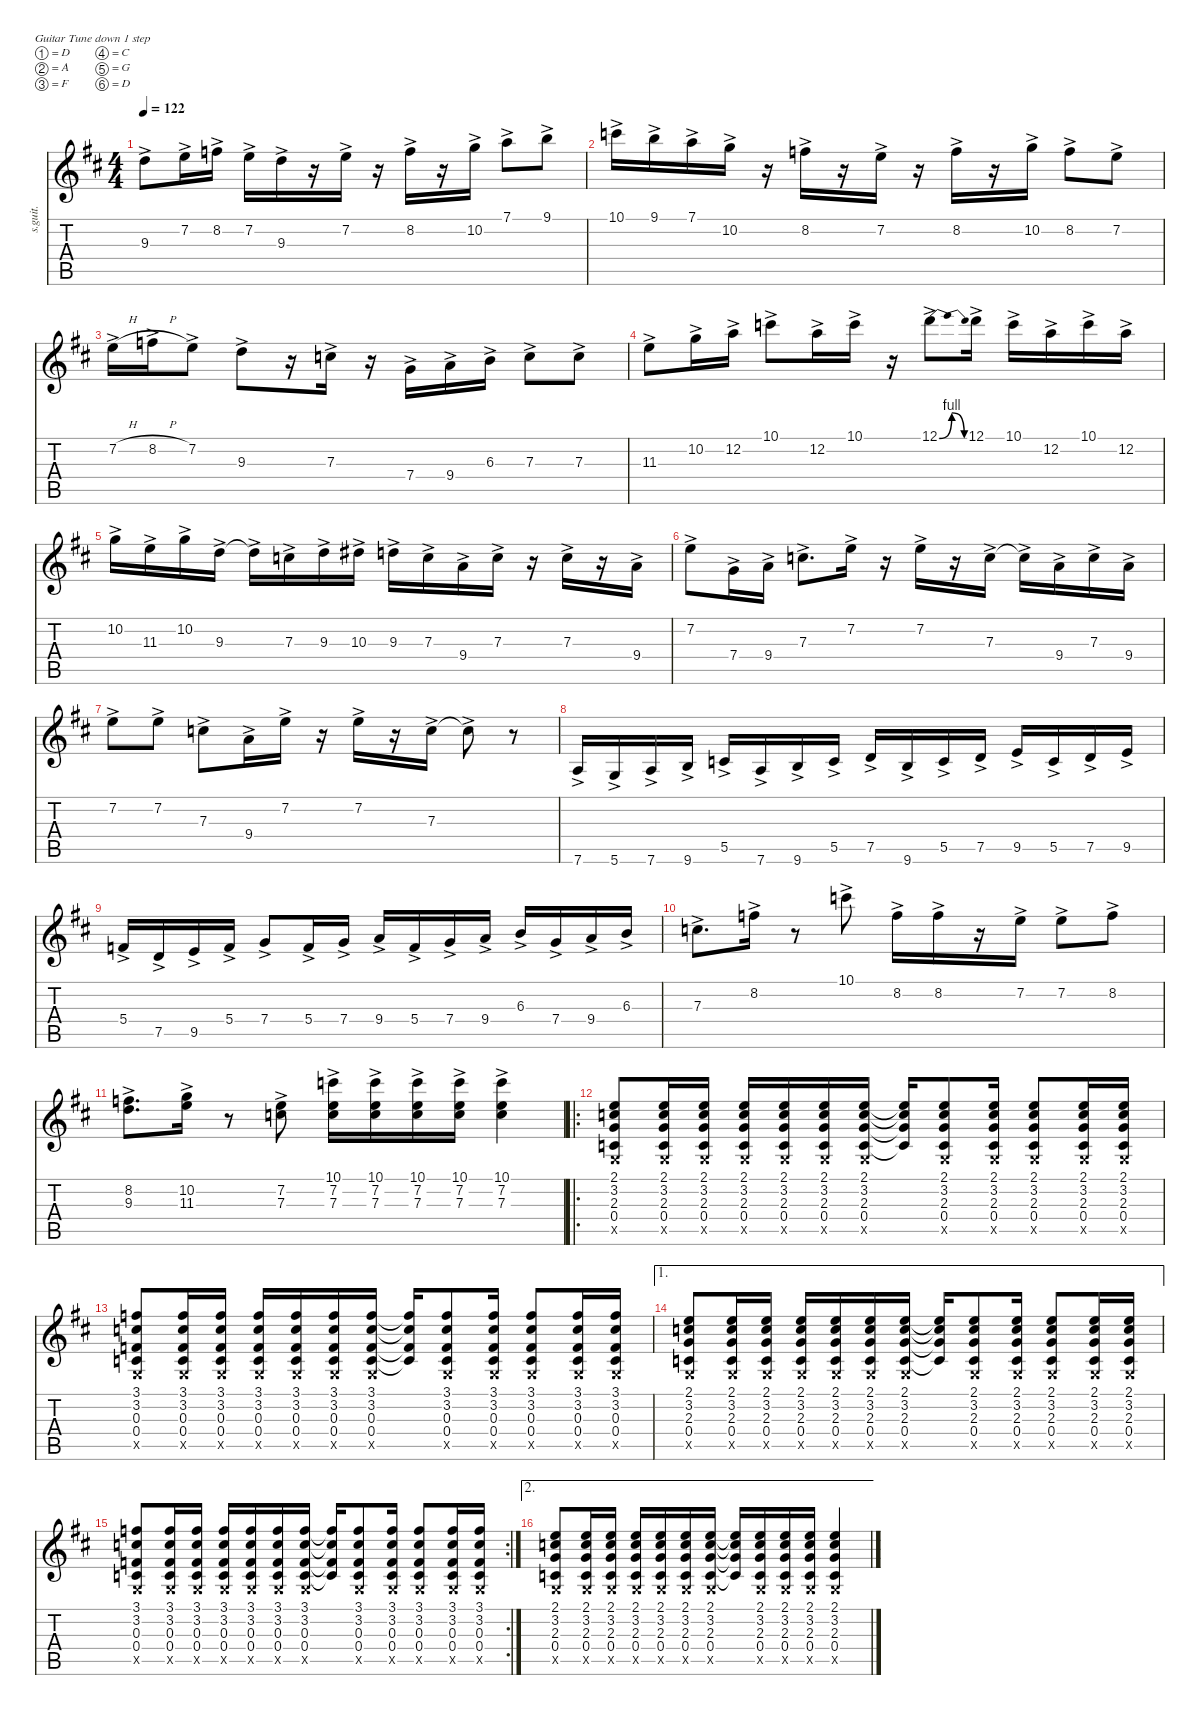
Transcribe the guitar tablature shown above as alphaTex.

\defaultSystemsLayout 4
\hideDynamics
\bracketExtendMode nobrackets
\otherSystemsTrackNameOrientation horizontal
\track ("Guitar1" "s.guit.") {instrument acousticguitarsteel}
\staff {score tabs}
\tuning (D4 A3 F3 C3 G2 D2)
\ts (4 4)
\tempo 122
\clef g2
\ks d
9.3{ac acc forcenatural}.8{dy f beam Down} 7.2{ac acc forcenatural}.16{beam Down} 8.2{ac acc forcenatural}.16{beam Down} 7.2{ac acc forcenatural}.16{beam Down} 9.3{ac acc forcenatural}.16{beam Down} r.16{beam Down} 7.2{ac acc forcenatural}.16{beam Down} r.16{beam Down} 8.2{ac acc forcenatural}.16{beam Down} r.16{beam Down} 10.2{ac acc forcenatural}.16{beam Down} 7.1{ac acc forcenatural}.8{beam Down} 9.1{ac acc forcenatural}.8{beam Down} |
10.1{ac acc forcenatural}.16{beam Down} 9.1{ac acc forcenatural}.16{beam Down} 7.1{ac acc forcenatural}.16{beam Down} 10.2{ac acc forcenatural}.16{beam Down} r.16{beam Down} 8.2{ac acc forcenatural}.16{beam Down} r.16{beam Down} 7.2{ac acc forcenatural}.16{beam Down} r.16{beam Down} 8.2{ac acc forcenatural}.16{beam Down} r.16{beam Down} 10.2{ac acc forcenatural}.16{beam Down} 8.2{ac acc forcenatural}.8{beam Down} 7.2{ac acc forcenatural}.8{beam Down} |
7.2{h ac acc forcenatural}.16{beam Down} 8.2{h ac acc forcenatural}.16{beam Down} 7.2{ac acc forcenatural}.8{beam Down} 9.3{ac acc forcenatural}.8{beam Down} r.16{beam Down} 7.3{ac acc forcenatural}.16{beam Down} r.16{beam Down} 7.4{ac acc forcenatural}.16{beam Up} 9.4{ac acc forcenatural}.16{beam Up} 6.3{ac acc forcenatural}.16{beam Up} 7.3{ac acc forcenatural}.8{beam Down} 7.3{ac acc forcenatural}.8{beam Down} |
11.3{ac acc forcenatural}.8{beam Down} 10.2{ac acc forcenatural}.16{beam Down} 12.2{ac acc forcenatural}.16{beam Down} 10.1{ac acc forcenatural}.8{beam Down} 12.2{ac acc forcenatural}.16{beam Down} 10.1{ac acc forcenatural}.16{beam Down} r.16{beam Down} 12.1{be (bendrelease 0 0 15 4 15 4 45 0) ac acc forcenatural}.8{beam Down} 12.1{ac acc forcenatural}.16{beam Down} 10.1{ac acc forcenatural}.16{beam Down} 12.2{ac acc forcenatural}.16{beam Down} 10.1{ac acc forcenatural}.16{beam Down} 12.2{ac acc forcenatural}.16{beam Down} |
10.2{ac acc forcenatural}.16{beam Down} 11.3{ac acc forcenatural}.16{beam Down} 10.2{ac acc forcenatural}.16{beam Down} 9.3{ac acc forcenatural}.16{beam Down} 9.3{ac t acc forcenatural}.16{beam Down} 7.3{ac acc forcenatural}.16{beam Down} 9.3{ac acc forcenatural}.16{beam Down} 10.3{ac acc #}.16{beam Down} 9.3{ac acc forcenatural}.16{beam Down} 7.3{ac acc forcenatural}.16{beam Down} 9.4{ac acc forcenatural}.16{beam Down} 7.3{ac acc forcenatural}.16{beam Down} r.16{beam Down} 7.3{ac acc forcenatural}.16{beam Down} r.16{beam Down} 9.4{ac acc forcenatural}.16{beam Down} |
7.2{ac acc forcenatural}.8{beam Down} 7.4{ac acc forcenatural}.16{beam Down} 9.4{ac acc forcenatural}.16{beam Down} 7.3{ac acc forcenatural}.8{d beam Down} 7.2{ac acc forcenatural}.16{beam Down} r.16{beam Down} 7.2{ac acc forcenatural}.16{beam Down} r.16{beam Down} 7.3{ac acc forcenatural}.16{beam Down} 7.3{ac t acc forcenatural}.16{beam Down} 9.4{ac acc forcenatural}.16{beam Down} 7.3{ac acc forcenatural}.16{beam Down} 9.4{ac acc forcenatural}.16{beam Down} |
7.2{ac acc forcenatural}.8{beam Down} 7.2{ac acc forcenatural}.8{beam Down} 7.3{ac acc forcenatural}.8{beam Down} 9.4{ac acc forcenatural}.16{beam Down} 7.2{ac acc forcenatural}.16{beam Down} r.16{beam Down} 7.2{ac acc forcenatural}.16{beam Down} r.16{beam Down} 7.3{ac acc forcenatural}.16{beam Down} 7.3{ac t acc forcenatural}.8{beam Down} r.8{beam Down} |
7.6{ac acc forcenatural}.16{beam Up} 5.6{ac acc forcenatural}.16{beam Up} 7.6{ac acc forcenatural}.16{beam Up} 9.6{ac acc forcenatural}.16{beam Up} 5.5{ac acc forcenatural}.16{beam Up} 7.6{ac acc forcenatural}.16{beam Up} 9.6{ac acc forcenatural}.16{beam Up} 5.5{ac acc forcenatural}.16{beam Up} 7.5{ac acc forcenatural}.16{beam Up} 9.6{ac acc forcenatural}.16{beam Up} 5.5{ac acc forcenatural}.16{beam Up} 7.5{ac acc forcenatural}.16{beam Up} 9.5{ac acc forcenatural}.16{beam Up} 5.5{ac acc forcenatural}.16{beam Up} 7.5{ac acc forcenatural}.16{beam Up} 9.5{ac acc forcenatural}.16{beam Up} |
5.4{ac acc forcenatural}.16{beam Up} 7.5{ac acc forcenatural}.16{beam Up} 9.5{ac acc forcenatural}.16{beam Up} 5.4{ac acc forcenatural}.16{beam Up} 7.4{ac acc forcenatural}.8{beam Up} 5.4{ac acc forcenatural}.16{beam Up} 7.4{ac acc forcenatural}.16{beam Up} 9.4{ac acc forcenatural}.16{beam Up} 5.4{ac acc forcenatural}.16{beam Up} 7.4{ac acc forcenatural}.16{beam Up} 9.4{ac acc forcenatural}.16{beam Up} 6.3{ac acc forcenatural}.16{beam Up} 7.4{ac acc forcenatural}.16{beam Up} 9.4{ac acc forcenatural}.16{beam Up} 6.3{ac acc forcenatural}.16{beam Up} |
7.3{ac acc forcenatural}.8{d beam Down} 8.2{ac acc forcenatural}.16{beam Down} r.8{beam Down} 10.1{ac acc forcenatural}.8{beam Down} 8.2{ac acc forcenatural}.16{beam Down} 8.2{ac acc forcenatural}.16{beam Down} r.16{beam Down} 7.2{ac acc forcenatural}.16{beam Down} 7.2{ac acc forcenatural}.8{beam Down} 8.2{ac acc forcenatural}.8{beam Down} |
(8.2{ac acc forcenatural} 9.3{ac acc forcenatural}).8{d beam Down} (10.2{ac acc forcenatural} 11.3{ac acc forcenatural}).16{beam Down} r.8{beam Down} (7.2{ac acc forcenatural} 7.3{ac acc forcenatural}).8{beam Down} (10.1{ac acc forcenatural} 7.2{ac acc forcenatural} 7.3{ac acc forcenatural}).16{beam Down} (10.1{ac acc forcenatural} 7.2{ac acc forcenatural} 7.3{ac acc forcenatural}).16{beam Down} (10.1{ac acc forcenatural} 7.2{ac acc forcenatural} 7.3{ac acc forcenatural}).16{beam Down} (10.1{ac acc forcenatural} 7.2{ac acc forcenatural} 7.3{ac acc forcenatural}).16{beam Down} (10.1{ac acc forcenatural} 7.2{ac acc forcenatural} 7.3{ac acc forcenatural}).4{beam Down} |
\ro
(2.1{acc forcenatural} 3.2{acc forcenatural} 2.3{acc forcenatural} 0.4{acc forcenatural} 0.5{x acc forcenatural}).8{beam Up} (2.1{acc forcenatural} 3.2{acc forcenatural} 2.3{acc forcenatural} 0.4{acc forcenatural} 0.5{x acc forcenatural}).16{beam Up} (2.1{acc forcenatural} 3.2{acc forcenatural} 2.3{acc forcenatural} 0.4{acc forcenatural} 0.5{x acc forcenatural}).16{beam Up} (2.1{acc forcenatural} 3.2{acc forcenatural} 2.3{acc forcenatural} 0.4{acc forcenatural} 0.5{x acc forcenatural}).16{beam Up} (2.1{acc forcenatural} 3.2{acc forcenatural} 2.3{acc forcenatural} 0.4{acc forcenatural} 0.5{x acc forcenatural}).16{beam Up} (2.1{acc forcenatural} 3.2{acc forcenatural} 2.3{acc forcenatural} 0.4{acc forcenatural} 0.5{x acc forcenatural}).16{beam Up} (2.1{acc forcenatural} 3.2{acc forcenatural} 2.3{acc forcenatural} 0.4{acc forcenatural} 0.5{x acc forcenatural}).16{beam Up} (2.1{t acc forcenatural} 3.2{t acc forcenatural} 2.3{t acc forcenatural} 0.4{t acc forcenatural}).16{beam Up} (2.1{acc forcenatural} 3.2{acc forcenatural} 2.3{acc forcenatural} 0.4{acc forcenatural} 0.5{x acc forcenatural}).8{beam Up} (2.1{acc forcenatural} 3.2{acc forcenatural} 2.3{acc forcenatural} 0.4{acc forcenatural} 0.5{x acc forcenatural}).16{beam Up} (2.1{acc forcenatural} 3.2{acc forcenatural} 2.3{acc forcenatural} 0.4{acc forcenatural} 0.5{x acc forcenatural}).8{beam Up} (2.1{acc forcenatural} 3.2{acc forcenatural} 2.3{acc forcenatural} 0.4{acc forcenatural} 0.5{x acc forcenatural}).16{beam Up} (2.1{acc forcenatural} 3.2{acc forcenatural} 2.3{acc forcenatural} 0.4{acc forcenatural} 0.5{x acc forcenatural}).16{beam Up} |
(3.1{acc forcenatural} 3.2{acc forcenatural} 0.3{acc forcenatural} 0.4{acc forcenatural} 0.5{x acc forcenatural}).8{beam Up} (3.1{acc forcenatural} 3.2{acc forcenatural} 0.3{acc forcenatural} 0.4{acc forcenatural} 0.5{x acc forcenatural}).16{beam Up} (3.1{acc forcenatural} 3.2{acc forcenatural} 0.3{acc forcenatural} 0.4{acc forcenatural} 0.5{x acc forcenatural}).16{beam Up} (3.1{acc forcenatural} 3.2{acc forcenatural} 0.3{acc forcenatural} 0.4{acc forcenatural} 0.5{x acc forcenatural}).16{beam Up} (3.1{acc forcenatural} 3.2{acc forcenatural} 0.3{acc forcenatural} 0.4{acc forcenatural} 0.5{x acc forcenatural}).16{beam Up} (3.1{acc forcenatural} 3.2{acc forcenatural} 0.3{acc forcenatural} 0.4{acc forcenatural} 0.5{x acc forcenatural}).16{beam Up} (3.1{acc forcenatural} 3.2{acc forcenatural} 0.3{acc forcenatural} 0.4{acc forcenatural} 0.5{x acc forcenatural}).16{beam Up} (3.1{t acc forcenatural} 3.2{t acc forcenatural} 0.3{t acc forcenatural} 0.4{t acc forcenatural}).16{beam Up} (3.1{acc forcenatural} 3.2{acc forcenatural} 0.3{acc forcenatural} 0.4{acc forcenatural} 0.5{x acc forcenatural}).8{beam Up} (3.1{acc forcenatural} 3.2{acc forcenatural} 0.3{acc forcenatural} 0.4{acc forcenatural} 0.5{x acc forcenatural}).16{beam Up} (3.1{acc forcenatural} 3.2{acc forcenatural} 0.3{acc forcenatural} 0.4{acc forcenatural} 0.5{x acc forcenatural}).8{beam Up} (3.1{acc forcenatural} 3.2{acc forcenatural} 0.3{acc forcenatural} 0.4{acc forcenatural} 0.5{x acc forcenatural}).16{beam Up} (3.1{acc forcenatural} 3.2{acc forcenatural} 0.3{acc forcenatural} 0.4{acc forcenatural} 0.5{x acc forcenatural}).16{beam Up} |
\ae 1
(2.1{acc forcenatural} 3.2{acc forcenatural} 2.3{acc forcenatural} 0.4{acc forcenatural} 0.5{x acc forcenatural}).8{beam Up} (2.1{acc forcenatural} 3.2{acc forcenatural} 2.3{acc forcenatural} 0.4{acc forcenatural} 0.5{x acc forcenatural}).16{beam Up} (2.1{acc forcenatural} 3.2{acc forcenatural} 2.3{acc forcenatural} 0.4{acc forcenatural} 0.5{x acc forcenatural}).16{beam Up} (2.1{acc forcenatural} 3.2{acc forcenatural} 2.3{acc forcenatural} 0.4{acc forcenatural} 0.5{x acc forcenatural}).16{beam Up} (2.1{acc forcenatural} 3.2{acc forcenatural} 2.3{acc forcenatural} 0.4{acc forcenatural} 0.5{x acc forcenatural}).16{beam Up} (2.1{acc forcenatural} 3.2{acc forcenatural} 2.3{acc forcenatural} 0.4{acc forcenatural} 0.5{x acc forcenatural}).16{beam Up} (2.1{acc forcenatural} 3.2{acc forcenatural} 2.3{acc forcenatural} 0.4{acc forcenatural} 0.5{x acc forcenatural}).16{beam Up} (2.1{t acc forcenatural} 3.2{t acc forcenatural} 2.3{t acc forcenatural} 0.4{t acc forcenatural}).16{beam Up} (2.1{acc forcenatural} 3.2{acc forcenatural} 2.3{acc forcenatural} 0.4{acc forcenatural} 0.5{x acc forcenatural}).8{beam Up} (2.1{acc forcenatural} 3.2{acc forcenatural} 2.3{acc forcenatural} 0.4{acc forcenatural} 0.5{x acc forcenatural}).16{beam Up} (2.1{acc forcenatural} 3.2{acc forcenatural} 2.3{acc forcenatural} 0.4{acc forcenatural} 0.5{x acc forcenatural}).8{beam Up} (2.1{acc forcenatural} 3.2{acc forcenatural} 2.3{acc forcenatural} 0.4{acc forcenatural} 0.5{x acc forcenatural}).16{beam Up} (2.1{acc forcenatural} 3.2{acc forcenatural} 2.3{acc forcenatural} 0.4{acc forcenatural} 0.5{x acc forcenatural}).16{beam Up} |
\rc 2
(3.1{acc forcenatural} 3.2{acc forcenatural} 0.3{acc forcenatural} 0.4{acc forcenatural} 0.5{x acc forcenatural}).8{beam Up} (3.1{acc forcenatural} 3.2{acc forcenatural} 0.3{acc forcenatural} 0.4{acc forcenatural} 0.5{x acc forcenatural}).16{beam Up} (3.1{acc forcenatural} 3.2{acc forcenatural} 0.3{acc forcenatural} 0.4{acc forcenatural} 0.5{x acc forcenatural}).16{beam Up} (3.1{acc forcenatural} 3.2{acc forcenatural} 0.3{acc forcenatural} 0.4{acc forcenatural} 0.5{x acc forcenatural}).16{beam Up} (3.1{acc forcenatural} 3.2{acc forcenatural} 0.3{acc forcenatural} 0.4{acc forcenatural} 0.5{x acc forcenatural}).16{beam Up} (3.1{acc forcenatural} 3.2{acc forcenatural} 0.3{acc forcenatural} 0.4{acc forcenatural} 0.5{x acc forcenatural}).16{beam Up} (3.1{acc forcenatural} 3.2{acc forcenatural} 0.3{acc forcenatural} 0.4{acc forcenatural} 0.5{x acc forcenatural}).16{beam Up} (3.1{t acc forcenatural} 3.2{t acc forcenatural} 0.3{t acc forcenatural} 0.4{t acc forcenatural}).16{beam Up} (3.1{acc forcenatural} 3.2{acc forcenatural} 0.3{acc forcenatural} 0.4{acc forcenatural} 0.5{x acc forcenatural}).8{beam Up} (3.1{acc forcenatural} 3.2{acc forcenatural} 0.3{acc forcenatural} 0.4{acc forcenatural} 0.5{x acc forcenatural}).16{beam Up} (3.1{acc forcenatural} 3.2{acc forcenatural} 0.3{acc forcenatural} 0.4{acc forcenatural} 0.5{x acc forcenatural}).8{beam Up} (3.1{acc forcenatural} 3.2{acc forcenatural} 0.3{acc forcenatural} 0.4{acc forcenatural} 0.5{x acc forcenatural}).16{beam Up} (3.1{acc forcenatural} 3.2{acc forcenatural} 0.3{acc forcenatural} 0.4{acc forcenatural} 0.5{x acc forcenatural}).16{beam Up} |
\ae 2
(2.1{acc forcenatural} 3.2{acc forcenatural} 2.3{acc forcenatural} 0.4{acc forcenatural} 0.5{x acc forcenatural}).8{beam Up} (2.1{acc forcenatural} 3.2{acc forcenatural} 2.3{acc forcenatural} 0.4{acc forcenatural} 0.5{x acc forcenatural}).16{beam Up} (2.1{acc forcenatural} 3.2{acc forcenatural} 2.3{acc forcenatural} 0.4{acc forcenatural} 0.5{x acc forcenatural}).16{beam Up} (2.1{acc forcenatural} 3.2{acc forcenatural} 2.3{acc forcenatural} 0.4{acc forcenatural} 0.5{x acc forcenatural}).16{beam Up} (2.1{acc forcenatural} 3.2{acc forcenatural} 2.3{acc forcenatural} 0.4{acc forcenatural} 0.5{x acc forcenatural}).16{beam Up} (2.1{acc forcenatural} 3.2{acc forcenatural} 2.3{acc forcenatural} 0.4{acc forcenatural} 0.5{x acc forcenatural}).16{beam Up} (2.1{acc forcenatural} 3.2{acc forcenatural} 2.3{acc forcenatural} 0.4{acc forcenatural} 0.5{x acc forcenatural}).16{beam Up} (2.1{t acc forcenatural} 3.2{t acc forcenatural} 2.3{t acc forcenatural} 0.4{t acc forcenatural}).16{beam Up} (2.1{acc forcenatural} 3.2{acc forcenatural} 2.3{acc forcenatural} 0.4{acc forcenatural} 0.5{x acc forcenatural}).16{beam Up} (2.1{acc forcenatural} 3.2{acc forcenatural} 2.3{acc forcenatural} 0.4{acc forcenatural} 0.5{x acc forcenatural}).16{beam Up} (2.1{acc forcenatural} 3.2{acc forcenatural} 2.3{acc forcenatural} 0.4{acc forcenatural} 0.5{x acc forcenatural}).16{beam Up} (2.1{acc forcenatural} 3.2{acc forcenatural} 2.3{acc forcenatural} 0.4{acc forcenatural} 0.5{x acc forcenatural}).4{beam Up}
